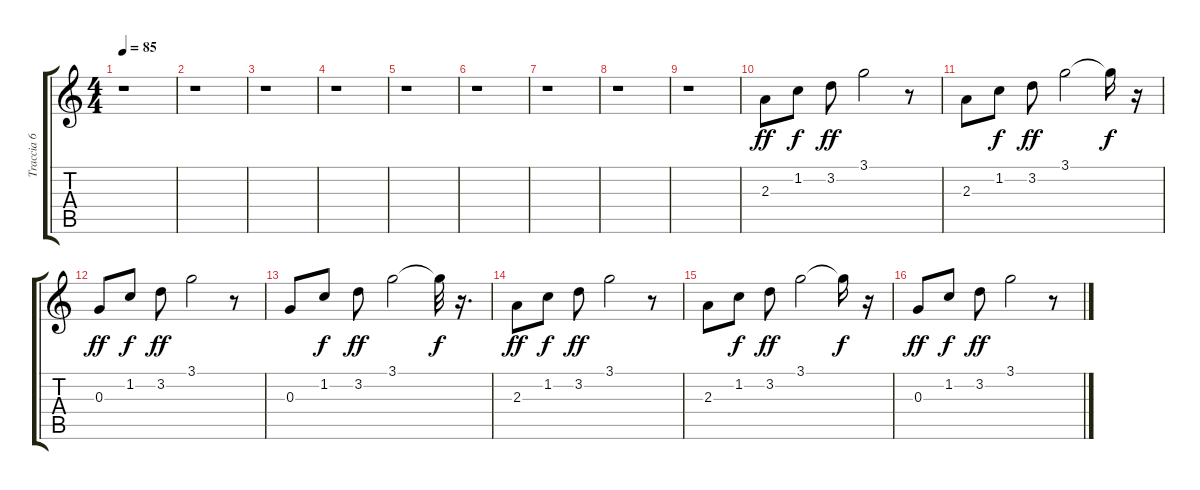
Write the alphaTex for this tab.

\track ("Traccia 6" "Traccia 6") {instrument overdrivenguitar}
\staff {score tabs}
\tuning (E4 B3 G3 D3 A2 E2) {hide}
\ts (4 4)
\tempo 85
\clef g2
\ks c
r.1{dy f} |
r.1 |
r.1 |
r.1 |
r.1 |
r.1 |
r.1 |
r.1 |
r.1 |
2.3.8{dy ff} 1.2.8{dy f} 3.2.8{dy ff} 3.1.2 r.8 |
2.3.8 1.2.8{dy f} 3.2.8{dy ff} 3.1.2 3.1{t}.16{dy f} r.16 |
0.3.8{dy ff} 1.2.8{dy f} 3.2.8{dy ff} 3.1.2 r.8 |
0.3.8 1.2.8{dy f} 3.2.8{dy ff} 3.1.2 3.1{t}.32{dy f} r.16{d} |
2.3.8{dy ff} 1.2.8{dy f} 3.2.8{dy ff} 3.1.2 r.8 |
2.3.8 1.2.8{dy f} 3.2.8{dy ff} 3.1.2 3.1{t}.16{dy f} r.16 |
0.3.8{dy ff} 1.2.8{dy f} 3.2.8{dy ff} 3.1.2 r.8
